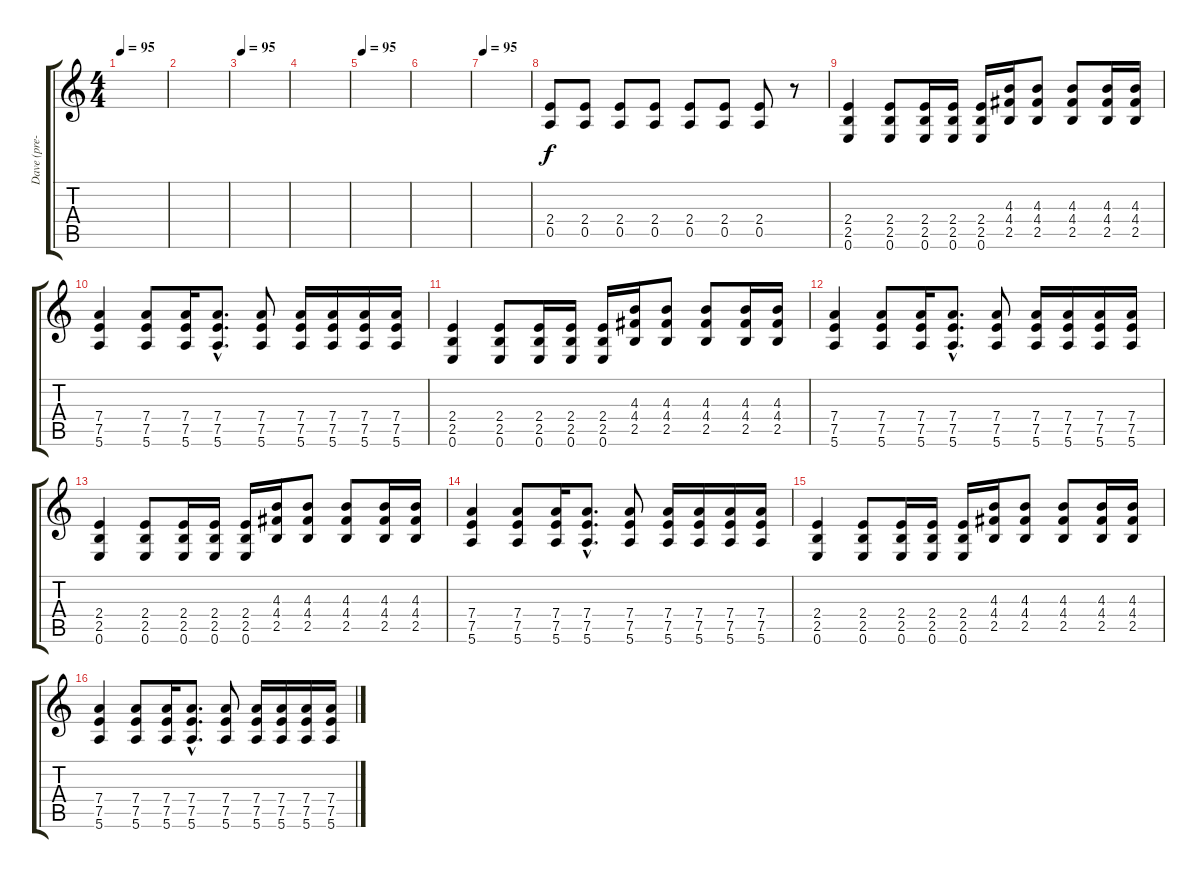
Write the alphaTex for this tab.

\track ("Dave (pre-chorus and chorus)" "Dave (pre-") {instrument overdrivenguitar}
\staff {score tabs}
\tuning (E4 B3 G3 D3 A2 E2) {hide}
\ts (4 4)
\tempo 95
\clef g2
\ks c
|
|
\tempo 95
|
|
\tempo 95
|
|
\tempo 95
|
(2.4 0.5).8 (2.4 0.5).8 (2.4 0.5).8 (2.4 0.5).8 (2.4 0.5).8 (2.4 0.5).8 (2.4 0.5).8 r.8 |
(2.4 2.5 0.6).4 (2.4 2.5 0.6).8 (2.4 2.5 0.6).16 (2.4 2.5 0.6).16 (2.4 2.5 0.6).16 (4.3 4.4 2.5).16 (4.3 4.4 2.5).8 (4.3 4.4 2.5).8 (4.3 4.4 2.5).16 (4.3 4.4 2.5).16 |
(7.4 7.5 5.6).4 (7.4 7.5 5.6).8 (7.4 7.5 5.6).16 (7.4{hac} 7.5{hac} 5.6{hac}).8{d} (7.4 7.5 5.6).8 (7.4 7.5 5.6).16 (7.4 7.5 5.6).16 (7.4 7.5 5.6).16 (7.4 7.5 5.6).16 |
(2.4 2.5 0.6).4 (2.4 2.5 0.6).8 (2.4 2.5 0.6).16 (2.4 2.5 0.6).16 (2.4 2.5 0.6).16 (4.3 4.4 2.5).16 (4.3 4.4 2.5).8 (4.3 4.4 2.5).8 (4.3 4.4 2.5).16 (4.3 4.4 2.5).16 |
(7.4 7.5 5.6).4 (7.4 7.5 5.6).8 (7.4 7.5 5.6).16 (7.4{hac} 7.5{hac} 5.6{hac}).8{d} (7.4 7.5 5.6).8 (7.4 7.5 5.6).16 (7.4 7.5 5.6).16 (7.4 7.5 5.6).16 (7.4 7.5 5.6).16 |
(2.4 2.5 0.6).4 (2.4 2.5 0.6).8 (2.4 2.5 0.6).16 (2.4 2.5 0.6).16 (2.4 2.5 0.6).16 (4.3 4.4 2.5).16 (4.3 4.4 2.5).8 (4.3 4.4 2.5).8 (4.3 4.4 2.5).16 (4.3 4.4 2.5).16 |
(7.4 7.5 5.6).4 (7.4 7.5 5.6).8 (7.4 7.5 5.6).16 (7.4{hac} 7.5{hac} 5.6{hac}).8{d} (7.4 7.5 5.6).8 (7.4 7.5 5.6).16 (7.4 7.5 5.6).16 (7.4 7.5 5.6).16 (7.4 7.5 5.6).16 |
(2.4 2.5 0.6).4 (2.4 2.5 0.6).8 (2.4 2.5 0.6).16 (2.4 2.5 0.6).16 (2.4 2.5 0.6).16 (4.3 4.4 2.5).16 (4.3 4.4 2.5).8 (4.3 4.4 2.5).8 (4.3 4.4 2.5).16 (4.3 4.4 2.5).16 |
(7.4 7.5 5.6).4 (7.4 7.5 5.6).8 (7.4 7.5 5.6).16 (7.4{hac} 7.5{hac} 5.6{hac}).8{d} (7.4 7.5 5.6).8 (7.4 7.5 5.6).16 (7.4 7.5 5.6).16 (7.4 7.5 5.6).16 (7.4 7.5 5.6).16
